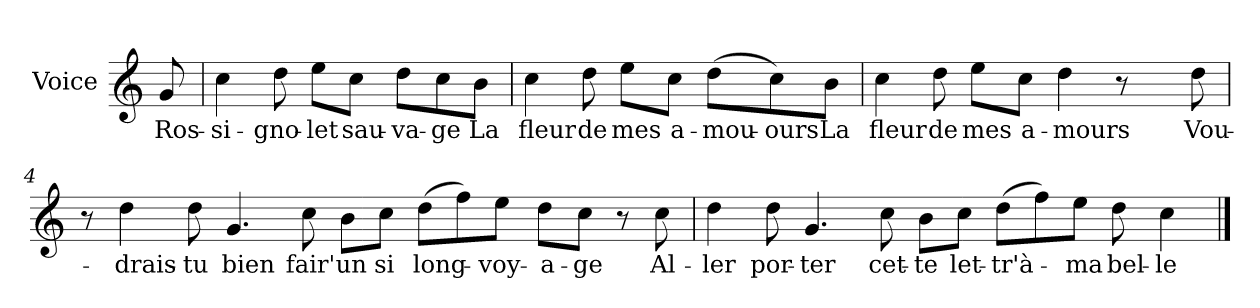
**kern	**text
*part1	*part1
*staff1	*staff1
*I"Voice	*
*I'V	*
*clefG2	*
*k[]	*
*C:	*
=	=
8g/	Ros-
=1	=1
4cc\	-si-
8dd\	-gno-
8ee\L	-let
8cc\J	sau-
8dd\L	-va-
8cc\	-ge
8b\J	La
=2	=2
4cc\	fleur
8dd\	de
8ee\L	mes
8cc\J	a-
(>8dd\L	-mou-
8cc\)	-ours
8b\J	La
!!LO:LB:g=z
=3	=3
4cc\	fleur
8dd\	de
8ee\L	mes
8cc\J	a-
4dd\	-mours
8r	.
8ryy	.
8dd\	Vou-
=4	=4
8r	.
4dd\	-drais-
8dd\	-tu
4.g/	bien
8cc\	fair'
8b\L	un
8cc\J	si
(>8dd\L	long-
8ff\)	.
8ee\J	-voy-
8dd\L	-a-
8cc\J	-ge
8r	.
8cc\	Al-
!!LO:LB:g=z
=5	=5
4dd\	-ler
8dd\	por-
4.g/	-ter
8cc\	cet-
8b\L	-te
8cc\J	let-
(>8dd\L	-tr'à-
8ff\)	.
8ee\J	-ma
8dd\	bel-
4cc\	-le
==	==
*-	*-
